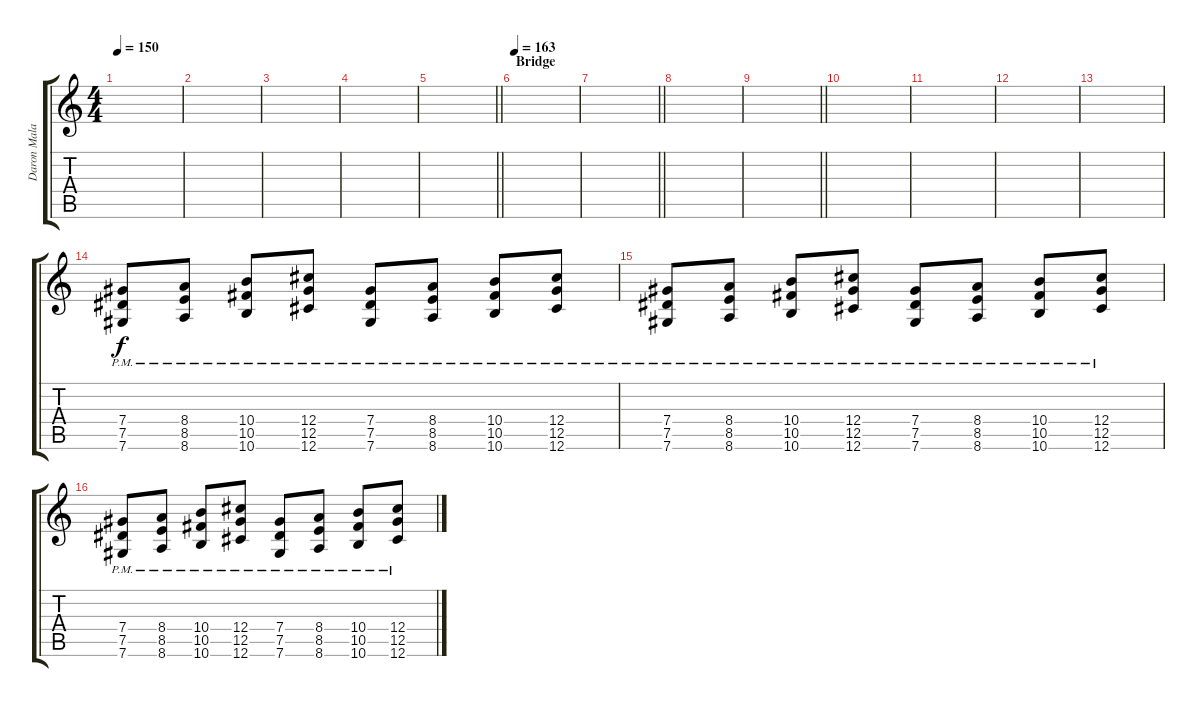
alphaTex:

\track ("Daron Malakian(Guitar 3)" "Daron Mala") {instrument distortionguitar}
\staff {score tabs}
\tuning (Eb4 Bb3 Gb3 Db3 Ab2 Db2) {hide}
\ts (4 4)
\tempo 150
\clef g2
\ks c
|
|
|
|
\barLineRight lightlight
|
\section ("" "Bridge")
\tempo 163
|
\barLineRight lightlight
|
|
\barLineRight lightlight
|
|
|
|
|
(7.4{pm} 7.5{pm} 7.6{pm}).8 (8.4{pm} 8.5{pm} 8.6{pm}).8 (10.4{pm} 10.5{pm} 10.6{pm}).8 (12.4{pm} 12.5{pm} 12.6{pm}).8 (7.4{pm} 7.5{pm} 7.6{pm}).8 (8.4{pm} 8.5{pm} 8.6{pm}).8 (10.4{pm} 10.5{pm} 10.6{pm}).8 (12.4{pm} 12.5{pm} 12.6{pm}).8 |
(7.4{pm} 7.5{pm} 7.6{pm}).8 (8.4{pm} 8.5{pm} 8.6{pm}).8 (10.4{pm} 10.5{pm} 10.6{pm}).8 (12.4{pm} 12.5{pm} 12.6{pm}).8 (7.4{pm} 7.5{pm} 7.6{pm}).8 (8.4{pm} 8.5{pm} 8.6{pm}).8 (10.4{pm} 10.5{pm} 10.6{pm}).8 (12.4{pm} 12.5{pm} 12.6{pm}).8 |
(7.4{pm} 7.5{pm} 7.6{pm}).8 (8.4{pm} 8.5{pm} 8.6{pm}).8 (10.4{pm} 10.5{pm} 10.6{pm}).8 (12.4{pm} 12.5{pm} 12.6{pm}).8 (7.4{pm} 7.5{pm} 7.6{pm}).8 (8.4{pm} 8.5{pm} 8.6{pm}).8 (10.4{pm} 10.5{pm} 10.6{pm}).8 (12.4{pm} 12.5{pm} 12.6{pm}).8
